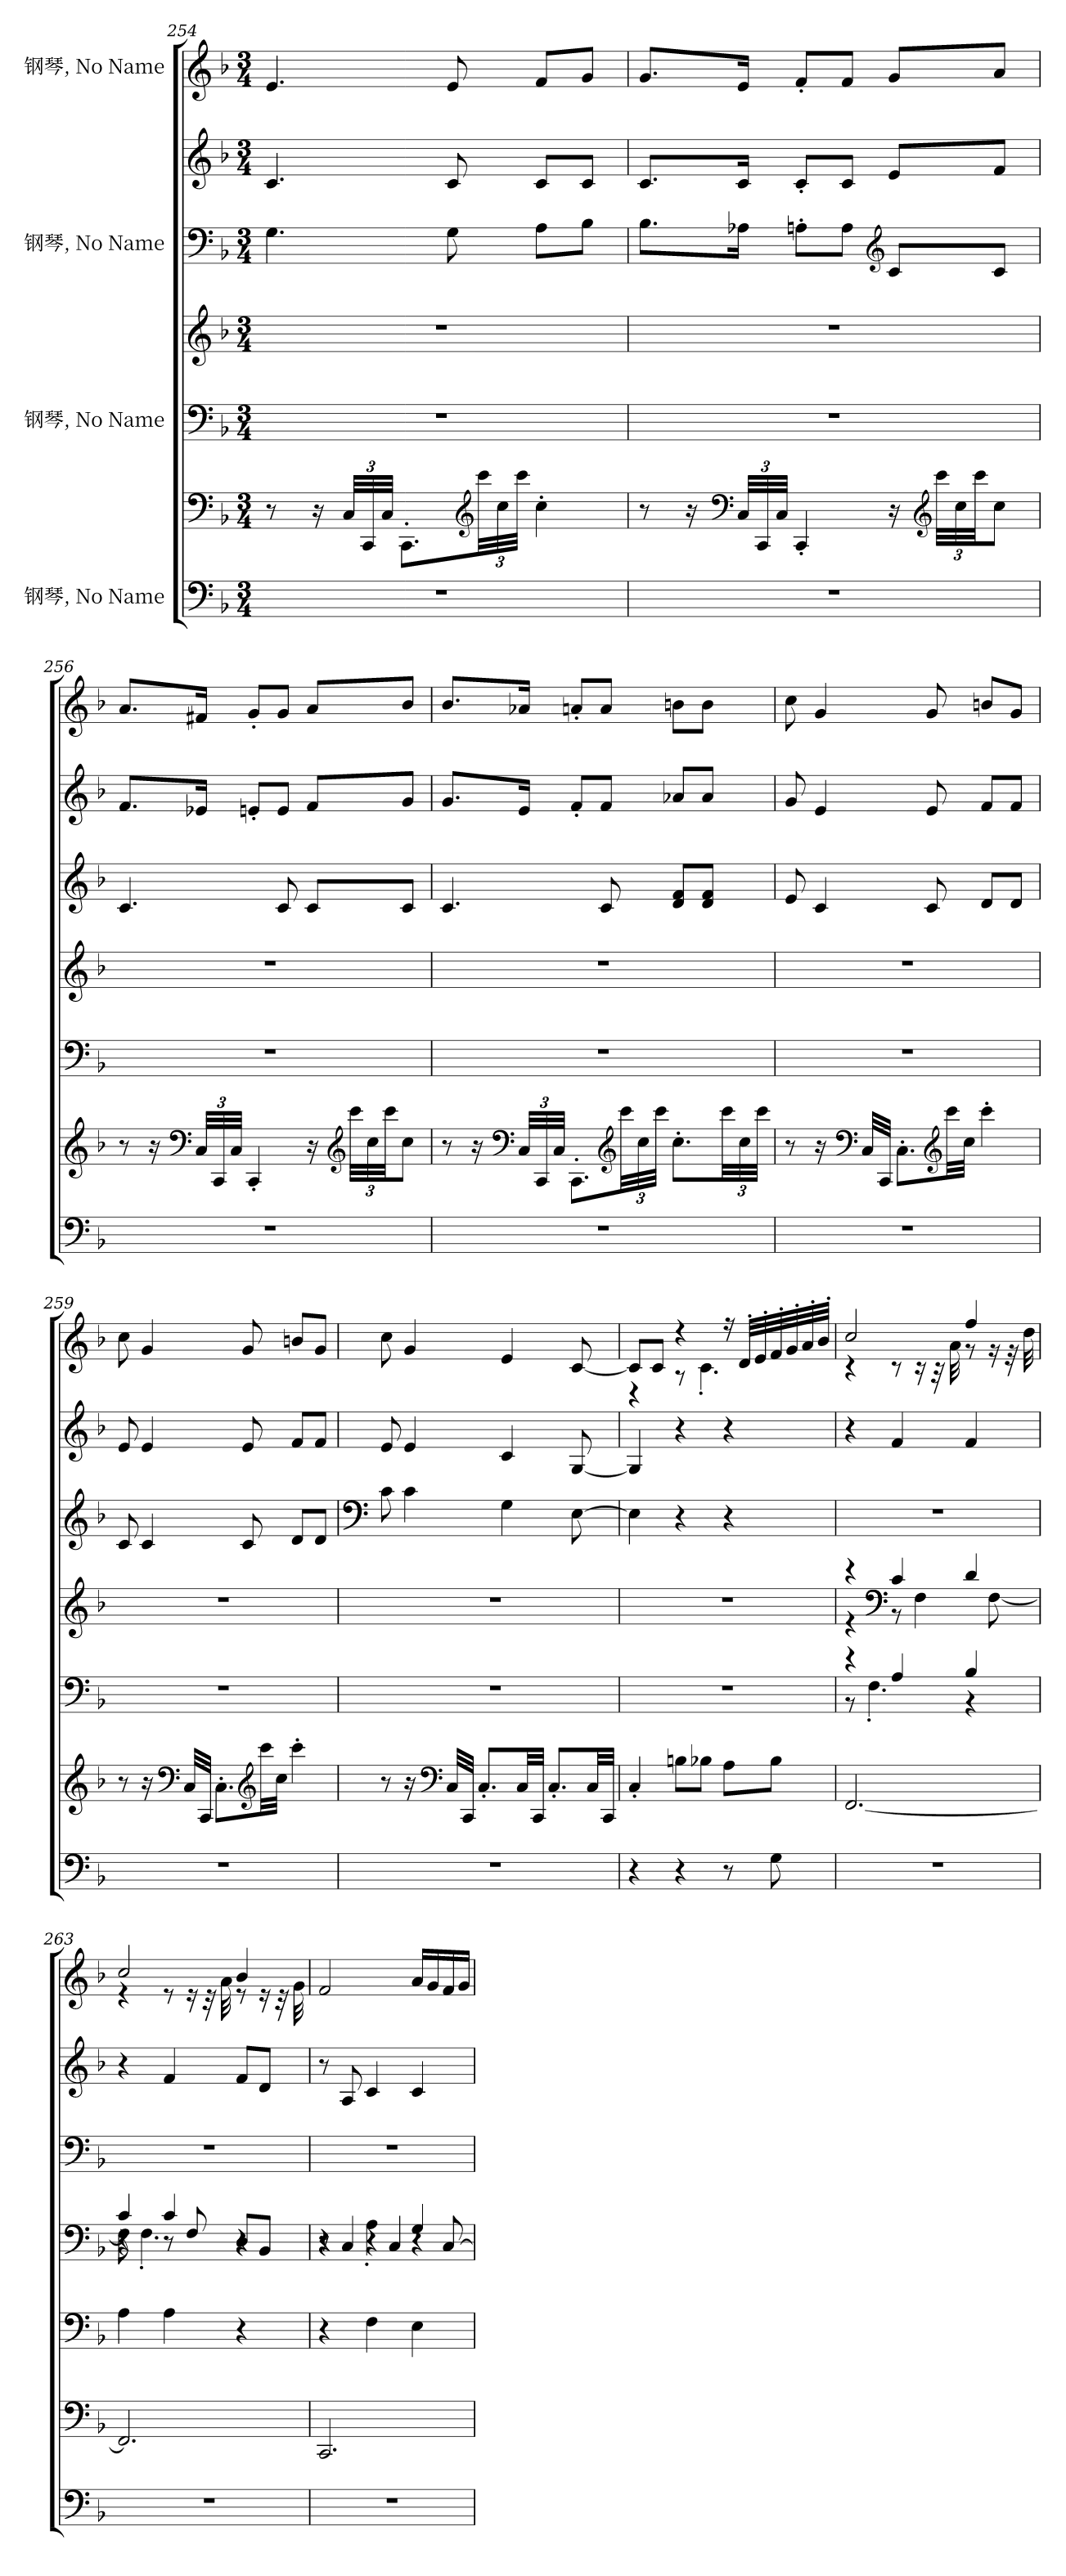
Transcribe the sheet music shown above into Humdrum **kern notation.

**kern	**kern	**kern	**kern	**kern	**kern	**kern
*part4	*part4	*part3	*part3	*part2	*part2	*part1
*staff7	*staff6	*staff5	*staff4	*staff3	*staff2	*staff1
*I"钢琴, No Name	*	*I"钢琴, No Name	*	*I"钢琴, No Name	*	*I"钢琴, No Name
!!LO:PB:g=z
*clefF4	*clefF4	*clefF4	*clefG2	*clefF4	*clefG2	*clefG2
*k[b-]	*k[b-]	*k[b-]	*k[b-]	*k[b-]	*k[b-]	*k[b-]
*M3/4	*M3/4	*M3/4	*M3/4	*M3/4	*M3/4	*M3/4
*MM45	*MM45	*MM45	*MM45	*MM45	*MM45	*MM45
=254	=254	=254	=254	=254	=254	=254
2.r	8r	2.r	2.r	4.G\	4.c/	4.e/
.	16r	.	.	.	.	.
*	*Xbrackettup	*	*	*	*	*
.	48C/LLL	.	.	.	.	.
.	48CC/	.	.	.	.	.
.	48C/JJJ	.	.	.	.	.
.	8.CC'\L	.	.	.	.	.
.	.	.	.	8G\	8c/	8e/
*	*clefG2	*	*	*	*	*
.	48ccc\LL	.	.	.	.	.
.	48cc\	.	.	.	.	.
.	48ccc\JJJ	.	.	.	.	.
.	4cc'\	.	.	8A\L	8c/L	8f/L
*	*	*	*	*	*	*MM44
.	.	.	.	8B-\J	8c/J	8g/J
=255	=255	=255	=255	=255	=255	=255
*	*	*	*	*	*	*MM45
2.r	8r	2.r	2.r	8.B-\L	8.c/L	8.g/L
.	16r	.	.	.	.	.
*	*clefF4	*	*	*	*	*
.	48C/LLL	.	.	16A-X\Jk	16c/Jk	16e/Jk
.	48CC/	.	.	.	.	.
.	48C/JJJ	.	.	.	.	.
.	4CC'/	.	.	8An'\L	8c'/L	8f'/L
.	.	.	.	8A\J	8c/J	8f/J
*	*	*	*	*clefG2	*	*
.	16r	.	.	8c/L	8e/L	8g/L
*	*clefG2	*	*	*	*	*
.	48ccc\LLL	.	.	.	.	.
.	48cc\	.	.	.	.	.
.	48ccc\JJ	.	.	.	.	.
*	*	*	*	*	*	*MM44
.	8cc\J	.	.	8c/J	8f/J	8a/J
!!LO:PB:g=z
=256	=256	=256	=256	=256	=256	=256
*	*	*	*	*	*	*MM45
2.r	8r	2.r	2.r	4.c/	8.f/L	8.a/L
.	16r	.	.	.	.	.
*	*clefF4	*	*	*	*	*
.	48C/LLL	.	.	.	16e-X/Jk	16f#X/Jk
.	48CC/	.	.	.	.	.
.	48C/JJJ	.	.	.	.	.
.	4CC'/	.	.	.	8en'/L	8g'/L
.	.	.	.	8c/	8e/J	8g/J
.	16r	.	.	8c/L	8f/L	8a/L
*	*clefG2	*	*	*	*	*
.	48ccc\LLL	.	.	.	.	.
.	48cc\	.	.	.	.	.
.	48ccc\JJ	.	.	.	.	.
*	*	*	*	*	*	*MM44
.	8cc\J	.	.	8c/J	8g/J	8b-/J
=257	=257	=257	=257	=257	=257	=257
*	*	*	*	*	*	*MM45
2.r	8r	2.r	2.r	4.c/	8.g/L	8.b-/L
.	16r	.	.	.	.	.
*	*clefF4	*	*	*	*	*
.	48C/LLL	.	.	.	16e/Jk	16a-X/Jk
.	48CC/	.	.	.	.	.
.	48C/JJJ	.	.	.	.	.
.	8.CC'\L	.	.	.	8f'/L	8an'/L
.	.	.	.	8c/	8f/J	8a/J
*	*clefG2	*	*	*	*	*
.	48ccc\LL	.	.	.	.	.
.	48cc\	.	.	.	.	.
.	48ccc\JJJ	.	.	.	.	.
.	8.cc'\L	.	.	8d/ 8f/L	8a-X/L	8bn\L
.	.	.	.	8d/ 8f/J	8a-/J	8b\J
.	48ccc\LL	.	.	.	.	.
.	48cc\	.	.	.	.	.
.	48ccc\JJJ	.	.	.	.	.
!!LO:PB:g=z
=258	=258	=258	=258	=258	=258	=258
*	*	*	*	*	*	*MM45
2.r	8r	2.r	2.r	8e/	8g/	8cc\
.	16r	.	.	4c/	4e/	4g/
*	*clefF4	*	*	*	*	*
.	32C/LLL	.	.	.	.	.
.	32CC/JJJ	.	.	.	.	.
.	8.C'\L	.	.	.	.	.
.	.	.	.	8c/	8e/	8g/
*	*clefG2	*	*	*	*	*
.	32ccc\LL	.	.	.	.	.
.	32cc\JJJ	.	.	.	.	.
.	4ccc'\	.	.	8d/L	8f/L	8bn/L
*	*	*	*	*	*	*MM44
.	.	.	.	8d/J	8f/J	8g/J
=259	=259	=259	=259	=259	=259	=259
*	*	*	*	*	*	*MM45
2.r	8r	2.r	2.r	8c/	8e/	8cc\
.	16r	.	.	4c/	4e/	4g/
*	*clefF4	*	*	*	*	*
.	32C/LLL	.	.	.	.	.
.	32CC/JJJ	.	.	.	.	.
.	8.C'\L	.	.	.	.	.
.	.	.	.	8c/	8e/	8g/
*	*clefG2	*	*	*	*	*
.	32ccc\LL	.	.	.	.	.
.	32cc\JJJ	.	.	.	.	.
.	4ccc'\	.	.	8d/L	8f/L	8bn/L
*	*	*	*	*	*	*MM44
.	.	.	.	8d/J	8f/J	8g/J
=260	=260	=260	=260	=260	=260	=260
*	*	*	*	*clefF4	*	*
2.r	8r	2.r	2.r	8c\	8e/	8cc\
*	*	*	*	*	*	*MM42
.	16r	.	.	4c\	4e/	4g/
*	*clefF4	*	*	*	*	*
.	32C/LLL	.	.	.	.	.
.	32CC/JJJ	.	.	.	.	.
.	8.C'/L	.	.	.	.	.
.	.	.	.	4G\	4c/	4e/
.	32C/LL	.	.	.	.	.
.	32CC/JJJ	.	.	.	.	.
.	8.C'/L	.	.	.	.	.
.	.	.	.	[8E\	[8G/	[8c/
.	32C/LL	.	.	.	.	.
.	32CC/JJJ	.	.	.	.	.
!!LO:PB:g=z
=261	=261	=261	=261	=261	=261	=261
*	*	*	*	*	*	*MM31
*	*	*	*	*	*	*^
4r	4C'/	2.r	2.r	4E\]	4G/]	8c/L]	4r
.	.	.	.	.	.	8c/J	.
4r	8Bn\L	.	.	4r	4r	4r	8r
.	8B-X\J	.	.	.	.	.	4.c'\
8r	8A\L	.	.	4r	4r	16r	.
*	*	*	*	*	*	*MM42	*
.	.	.	.	.	.	32d'/LLL	.
.	.	.	.	.	.	32e'/	.
8G\	8B-\J	.	.	.	.	32f'/	.
.	.	.	.	.	.	32g'/	.
.	.	.	.	.	.	32a'/	.
*	*	*	*	*	*	*MM38	*
.	.	.	.	.	.	32b-'/JJJ	.
=262	=262	=262	=262	=262	=262	=262	=262
*	*	*	*	*	*	*MM45	*
*	*	*^	*^	*	*	*	*
2.r	[2.FF/	4r	8r	4r	4r	2.r	4r	2cc/	4r
.	.	.	4.F'\	.	.	.	.	.	.
*	*	*	*	*clefF4	*	*	*	*	*
.	.	4A/	.	4c/	8r	.	4f/	.	8r
.	.	.	.	.	4F\	.	.	.	16r
.	.	.	.	.	.	.	.	.	32r
*	*	*	*	*	*	*	*	*MM44	*
.	.	.	.	.	.	.	.	.	32a\
*	*	*	*	*	*	*	*	*MM45	*
.	.	4B-/	4r	4d/	.	.	4f/	4ff/	8r
.	.	.	.	.	[8F\	.	.	.	16r
.	.	.	.	.	.	.	.	.	32r
*	*	*	*	*	*	*	*	*MM44	*
.	.	.	.	.	.	.	.	.	32dd\
*	*	*v	*v	*	*	*	*	*	*
*	*	*	*v	*v	*	*	*	*
=263	=263	=263	=263	=263	=263	=263	=263
*	*	*	*	*	*	*MM45	*
*	*	*	*^	*	*	*	*
*	*	*	*	*^	*	*	*	*
2.r	2.FF/]	4A\	4c/	8F\]	4r	2.r	4r	2cc/	4r
.	.	.	.	4.F'\	.	.	.	.	.
.	.	4A\	4c/	.	8r	.	4f/	.	8r
.	.	.	.	.	8F/	.	.	.	16r
.	.	.	.	.	.	.	.	.	32r
*	*	*	*	*	*	*	*	*MM44	*
.	.	.	.	.	.	.	.	.	32a\
*	*	*	*	*	*	*	*	*MM45	*
.	.	4r	4r	4r	8D/L	.	8f/L	4b-/	8r
.	.	.	.	.	8BB-/J	.	8d/J	.	16r
.	.	.	.	.	.	.	.	.	32r
*	*	*	*	*	*	*	*	*MM44	*
.	.	.	.	.	.	.	.	.	32g\
*	*	*	*	*	*	*	*	*v	*v
!!LO:PB:g=z
=264	=264	=264	=264	=264	=264	=264	=264	=264
*	*	*	*	*	*	*	*	*MM45
2.r	2.CC/	4r	4r	4r	8r	2.r	8r	2f/
.	.	.	.	.	4C/	.	8A/	.
.	.	4F\	4r	4A'\	.	.	4c/	.
.	.	.	.	.	4C/	.	.	.
*	*	*	*	*	*	*	*	*MM44
.	.	4E\	4G/	4r	.	.	4c/	16a/LL
.	.	.	.	.	.	.	.	16g/
.	.	.	.	.	[8C/	.	.	16f/
.	.	.	.	.	.	.	.	16g/JJ
*	*	*	*v	*v	*v	*	*	*
=	=	=	=	=	=	=
*-	*-	*-	*-	*-	*-	*-
